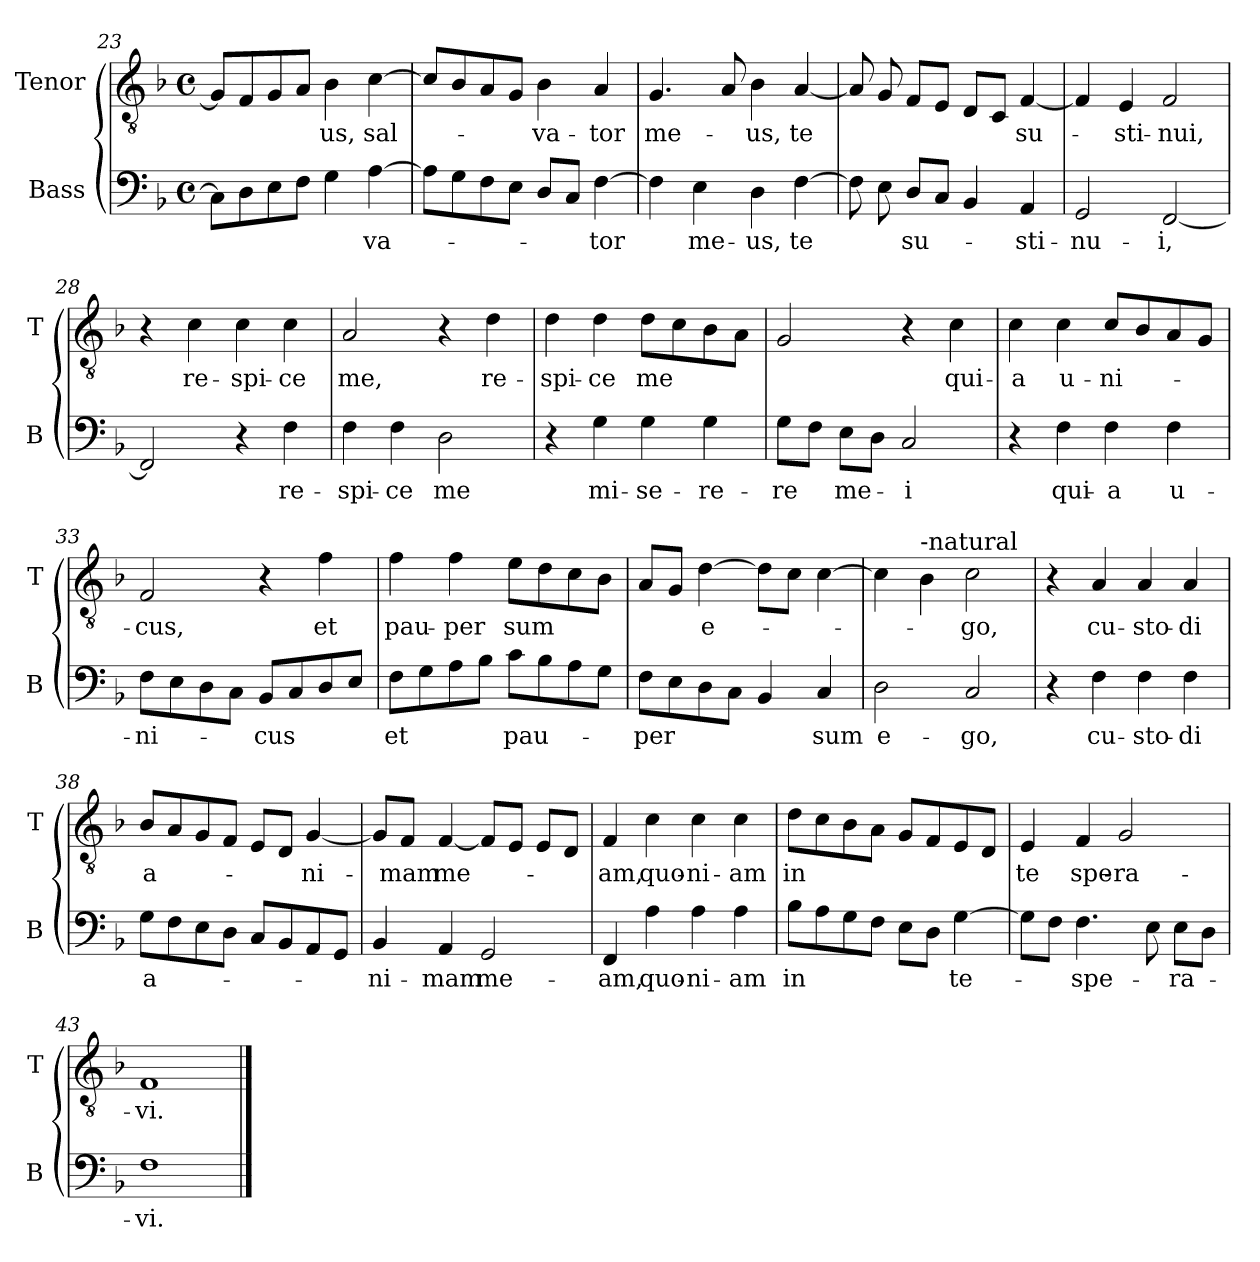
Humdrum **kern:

**kern	**text	**kern	**text
*part2	*part2	*part1	*part1
*staff2	*staff2	*staff1	*staff1
*I"Bass	*	*I"Tenor	*
*I'B	*	*I'T	*
*clefF4	*	*clefGv2	*
*k[b-]	*	*k[b-]	*
*F:	*	*F:	*
*M4/4	*	*M4/4	*
*met(c)	*	*met(c)	*
=23	=23	=23	=23
8C\L]	.	8G/L]	.
8D\	.	8F/	.
8E\	.	8G/	.
8F\J	.	8A/J	.
!	!	!	!LO:LY:b
4G\	.	4B-\	-us,
!	!LO:LY:b	!	!LO:LY:b
[4A\	-va-	[4c\	sal-
=24	=24	=24	=24
8A\L]	.	8c/L]	.
8G\	.	8B-/	.
8F\	.	8A/	.
8E\J	.	8G/J	.
!	!	!	!LO:LY:b
8D/L	.	4B-\	-va-
8C/J	.	.	.
!	!LO:LY:b	!	!LO:LY:b
[4F\	-tor	4A/	-tor
!!LO:PB:g=z
=25	=25	=25	=25
!	!	!	!LO:LY:b
4F\]	.	4.G/	me-
!	!LO:LY:b	!	!
4E\	me-	.	.
.	.	8A/	.
!	!LO:LY:b	!	!LO:LY:b
4D\	-us,	4B-\	-us,
!	!LO:LY:b	!	!LO:LY:b
[4F\	te	[4A/	te
=26	=26	=26	=26
8F\]	.	8A/]	.
8E\	.	8G/	.
!	!LO:LY:b	!	!
8D/L	su-	8F/L	.
8C/J	.	8E/J	.
4BB-/	.	8D/L	.
.	.	8C/J	.
!	!LO:LY:b	!	!LO:LY:b
4AA/	-sti-	[4F/	su-
=27	=27	=27	=27
!	!LO:LY:b	!	!
2GG/	-nu-	4F/]	.
!	!	!	!LO:LY:b
.	.	4E/	-sti-
!	!LO:LY:b	!	!LO:LY:b
[2FF/	-i,	2F/	-nui,
=28	=28	=28	=28
2FF/]	.	4r	.
!	!	!	!LO:LY:b
.	.	4c\	re-
!	!	!	!LO:LY:b
4r	.	4c\	-spi-
!	!LO:LY:b	!	!LO:LY:b
4F\	re-	4c\	-ce
=29	=29	=29	=29
!	!LO:LY:b	!	!LO:LY:b
4F\	-spi-	2A/	me,
!	!LO:LY:b	!	!
4F\	-ce	.	.
!	!LO:LY:b	!	!
2D\	me	4r	.
!	!	!	!LO:LY:b
.	.	4d\	re-
!!LO:LB:g=z
=30	=30	=30	=30
!	!	!	!LO:LY:b
4r	.	4d\	-spi-
!	!LO:LY:b	!	!LO:LY:b
4G\	mi-	4d\	-ce
!	!LO:LY:b	!	!LO:LY:b
4G\	-se-	8d\L	me
.	.	8c\	.
!	!LO:LY:b	!	!
4G\	-re-	8B-\	.
.	.	8A\J	.
=31	=31	=31	=31
!	!LO:LY:b	!	!
8G\L	-re	2G/	.
8F\J	.	.	.
!	!LO:LY:b	!	!
8E\L	me-	.	.
8D\J	.	.	.
!	!LO:LY:b	!	!
2C/	-i	4r	.
!	!	!	!LO:LY:b
.	.	4c\	qui-
=32	=32	=32	=32
!	!	!	!LO:LY:b
4r	.	4c\	-a
!	!LO:LY:b	!	!LO:LY:b
4F\	qui-	4c\	u-
!	!LO:LY:b	!	!LO:LY:b
4F\	-a	8c/L	-ni-
.	.	8B-/	.
!	!LO:LY:b	!	!
4F\	u-	8A/	.
.	.	8G/J	.
=33	=33	=33	=33
!	!LO:LY:b	!	!LO:LY:b
8F\L	-ni-	2F/	-cus,
8E\	.	.	.
8D\	.	.	.
8C\J	.	.	.
!	!LO:LY:b	!	!
8BB-/L	-cus	4r	.
8C/	.	.	.
!	!	!	!LO:LY:b
8D/	.	4f\	et
8E/J	.	.	.
=34	=34	=34	=34
!	!LO:LY:b	!	!LO:LY:b
8F\L	et	4f\	pau-
8G\	.	.	.
!	!	!	!LO:LY:b
8A\	.	4f\	-per
8B-\J	.	.	.
!	!LO:LY:b	!	!LO:LY:b
8c\L	pau-	8e\L	sum
8B-\	.	8d\	.
8A\	.	8c\	.
8G\J	.	8B-\J	.
!!LO:LB:g=z
=35	=35	=35	=35
!	!LO:LY:b	!	!
8F\L	-per	8A/L	.
8E\	.	8G/J	.
!	!	!	!LO:LY:b
8D\	.	[4d\	e-
8C\J	.	.	.
4BB-/	.	8d\L]	.
.	.	8c\J	.
!	!LO:LY:b	!	!
4C/	sum	[4c\	.
=36	=36	=36	=36
!	!LO:LY:b	!	!
2D\	e-	4c\]	.
!	!	!LO:TX:a:t=-natural	!
.	.	4B-\	.
!	!LO:LY:b	!	!LO:LY:b
2C/	-go,	2c\	-go,
=37	=37	=37	=37
4r	.	4r	.
!	!LO:LY:b	!	!LO:LY:b
4F\	cu-	4A/	cu-
!	!LO:LY:b	!	!LO:LY:b
4F\	-sto-	4A/	-sto-
!	!LO:LY:b	!	!LO:LY:b
4F\	-di	4A/	-di
=38	=38	=38	=38
!	!LO:LY:b	!	!LO:LY:b
8G\L	a-	8B-/L	a-
8F\	.	8A/	.
8E\	.	8G/	.
8D\J	.	8F/J	.
8C/L	.	8E/L	.
8BB-/	.	8D/J	.
!	!	!	!LO:LY:b
8AA/	.	[4G/	-ni-
8GG/J	.	.	.
=39	=39	=39	=39
!	!LO:LY:b	!	!
4BB-/	-ni-	8G/L]	.
!	!	!	!LO:LY:b
.	.	8F/J	-mam
!	!LO:LY:b	!	!LO:LY:b
4AA/	-mam	[4F/	me-
!	!LO:LY:b	!	!
2GG/	me-	8F/L]	.
.	.	8E/J	.
.	.	8E/L	.
.	.	8D/J	.
!!LO:LB:g=z
=40	=40	=40	=40
!	!LO:LY:b	!	!LO:LY:b
4FF/	-am,	4F/	-am,
!	!LO:LY:b	!	!LO:LY:b
4A\	quo-	4c\	quo-
!	!LO:LY:b	!	!LO:LY:b
4A\	-ni-	4c\	-ni-
!	!LO:LY:b	!	!LO:LY:b
4A\	-am	4c\	-am
=41	=41	=41	=41
!	!LO:LY:b	!	!LO:LY:b
8B-\L	in	8d\L	in
8A\	.	8c\	.
8G\	.	8B-\	.
8F\J	.	8A\J	.
8E\L	.	8G/L	.
8D\J	.	8F/	.
!	!LO:LY:b	!	!
[4G\	te-	8E/	.
.	.	8D/J	.
=42	=42	=42	=42
!	!	!	!LO:LY:b
8G\L]	.	4E/	te
8F\J	.	.	.
!	!LO:LY:b	!	!LO:LY:b
4.F\	-spe-	4F/	spe-
!	!	!	!LO:LY:b
.	.	2G/	-ra-
8E\	.	.	.
!	!LO:LY:b	!	!
8E\L	-ra-	.	.
8D\J	.	.	.
=43	=43	=43	=43
!	!LO:LY:b	!	!LO:LY:b
1F	-vi.	1F	-vi.
==	==	==	==
*-	*-	*-	*-
